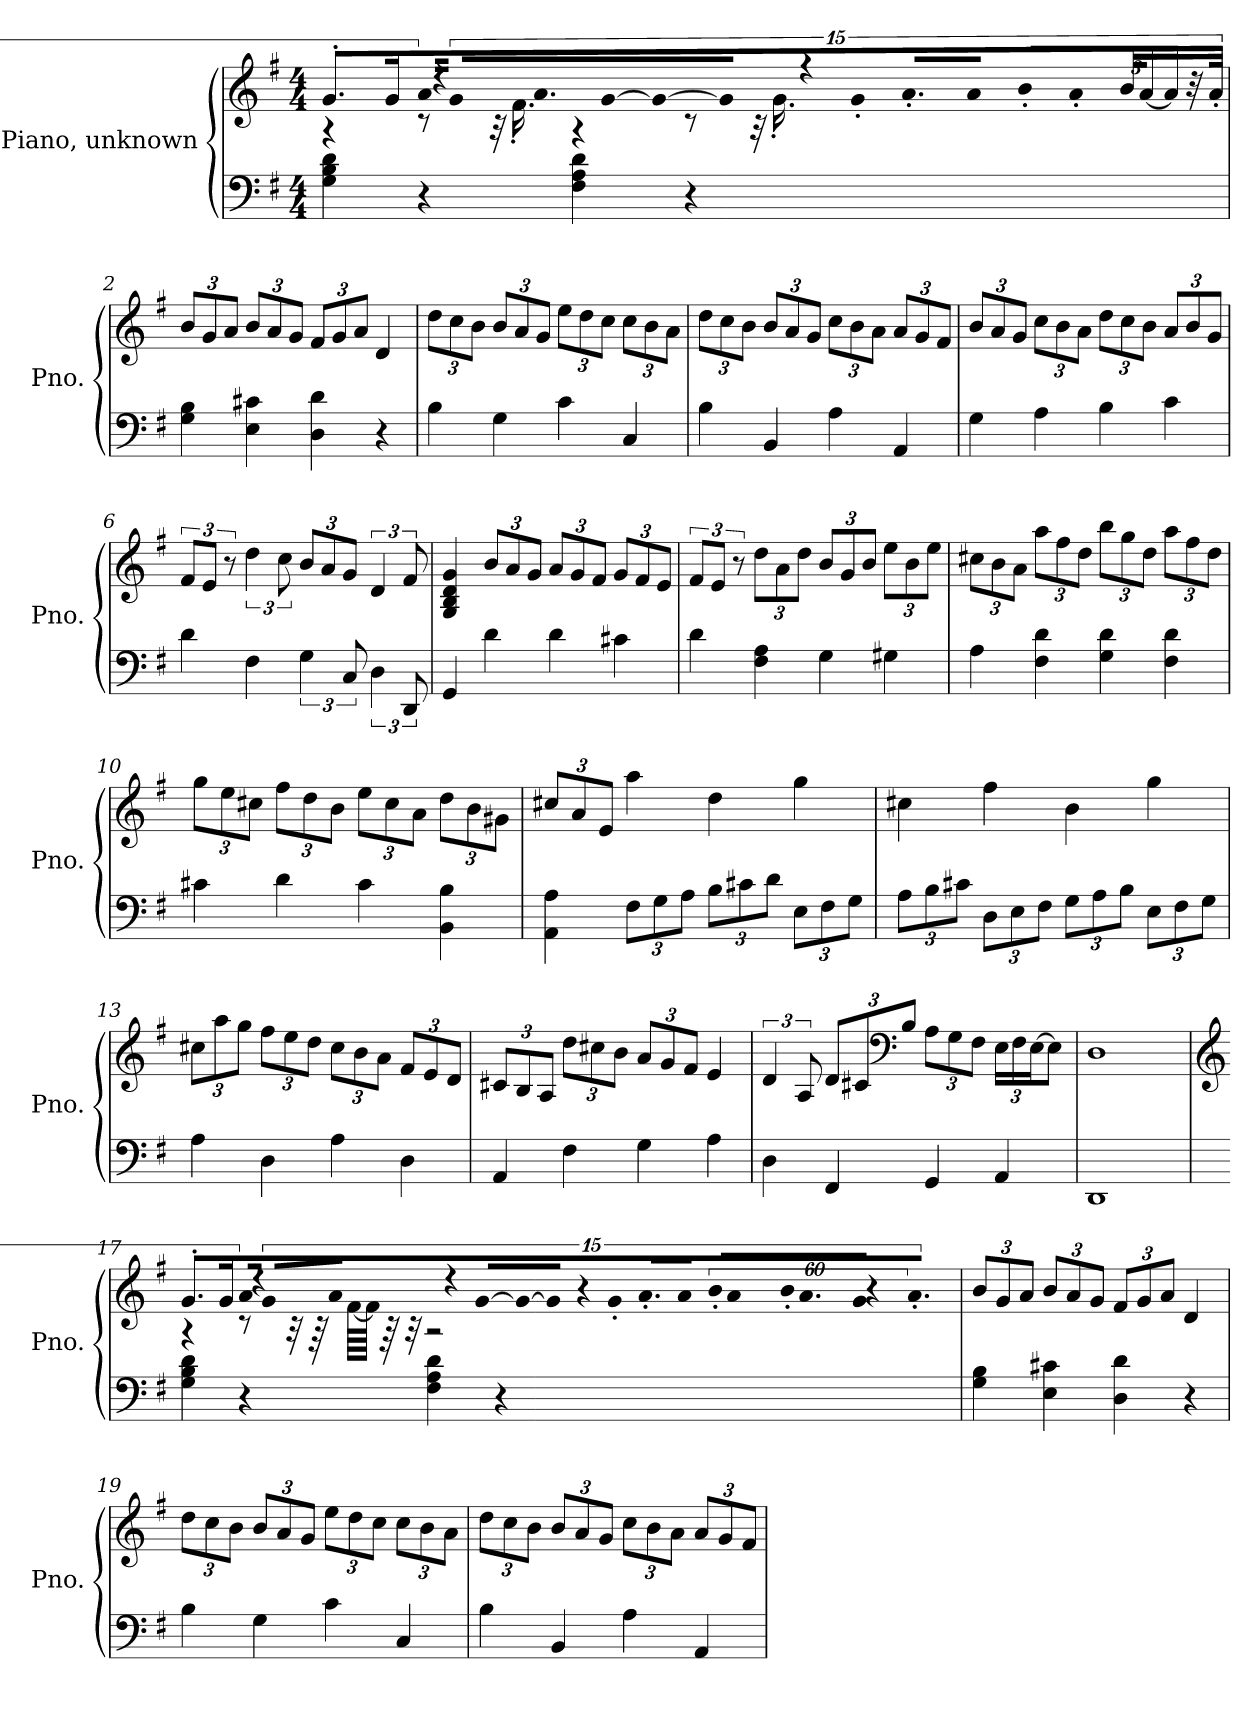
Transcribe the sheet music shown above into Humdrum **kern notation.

**kern	**kern
*part1	*part1
*staff2	*staff1
*I"Piano, unknown	*
*I'Pno.	*
*clefF4	*clefG2
*k[f#]	*k[f#]
*M4/4	*M4/4
*MM120	*MM120
=1	=1
*	*^
4G\ 4B\ 4d\	8.g'/L	4r
.	16g/L	.
!	!LO:N:vis=64	!
4r	960%17a/JJkk	8r
!	!LO:N:vis=64	!
.	960%17r	.
.	1920ryy	.
!	!LO:N:vis=64	!
.	960%17g/LLLL	.
!	!LO:N:vis=64.	!
.	640%17a/	.
!	!LO:N:vis=256	!
.	[1920%17g/JK	.
!	!LO:N:vis=32	!
.	640%23g/J_	.
.	16g/JJ]	32r
.	.	16.f#'\
.	32r	.
.	32g'/	.
4F#\ 4A\ 4d\	8.a'/L	4r
.	16a/Jk	.
4r	32b'/LLL	8r
.	32a'/	.
*	*Xbrackettup	*
.	48b/J	.
.	[24a/	.
.	16a/JJ]	32r
.	.	16.g'\
.	32r	.
.	32a'/	.
*	*v	*v
=2	=2
4G\ 4B\	12b/L
.	12g/
.	12a/J
4E\ 4c#X\	12b/L
.	12a/
.	12g/J
4D\ 4d\	12f#/L
.	12g/
.	12a/J
4r	4d/
!!LO:LB:g=z
=3	=3
4B\	12dd\L
.	12cc\
.	12b\J
4G\	12b/L
.	12a/
.	12g/J
4c\	12ee\L
.	12dd\
.	12cc\J
4C/	12cc\L
.	12b\
.	12a\J
=4	=4
4B\	12dd\L
.	12cc\
.	12b\J
4BB/	12b/L
.	12a/
.	12g/J
4A\	12cc\L
.	12b\
.	12a\J
4AA/	12a/L
.	12g/
.	12f#/J
=5	=5
4G\	12b/L
.	12a/
.	12g/J
4A\	12cc\L
.	12b\
.	12a\J
4B\	12dd\L
.	12cc\
.	12b\J
4c\	12a/L
.	12b/
.	12g/J
!!LO:LB:g=z
=6	=6
*	*brackettup
4d\	12f#/L
.	12e/J
.	12r
4F#\	6dd\
.	12cc\
*	*Xbrackettup
6G\	12b/L
.	12a/
12C/	12g/J
*	*brackettup
6D\	6d/
12DD/	12f#/
=7	=7
4GG/	4G/ 4B/ 4d/ 4g/
*	*Xbrackettup
4d\	12b/L
.	12a/
.	12g/J
4d\	12a/L
.	12g/
.	12f#/J
4c#X\	12g/L
.	12f#/
.	12e/J
=8	=8
*	*brackettup
4d\	12f#/L
.	12e/J
.	12r
*	*Xbrackettup
4F#\ 4A\	12dd\L
.	12a\
.	12dd\J
4G\	12b/L
.	12g/
.	12b/J
4G#X\	12ee\L
.	12b\
.	12ee\J
=9	=9
4A\	12cc#X\L
.	12b\
.	12a\J
4F#\ 4d\	12aa\L
.	12ff#\
.	12dd\J
4G\ 4d\	12bb\L
.	12gg\
.	12dd\J
4F#\ 4d\	12aa\L
.	12ff#\
.	12dd\J
!!LO:LB:g=z
=10	=10
4c#X\	12gg\L
.	12ee\
.	12cc#X\J
4d\	12ff#\L
.	12dd\
.	12b\J
4c#\	12ee\L
.	12cc#\
.	12a\J
4BB\ 4B\	12dd\L
.	12b\
.	12g#X\J
=11	=11
4AA\ 4A\	12cc#X/L
.	12a/
.	12e/J
*Xbrackettup	*
12F#\L	4aa\
12G\	.
12A\J	.
12B\L	4dd\
12c#X\	.
12d\J	.
12E\L	4gg\
12F#\	.
12G\J	.
=12	=12
12A\L	4cc#X\
12B\	.
12c#X\J	.
12D\L	4ff#\
12E\	.
12F#\J	.
12G\L	4b\
12A\	.
12B\J	.
12E\L	4gg\
12F#\	.
12G\J	.
!!LO:LB:g=z
=13	=13
4A\	12cc#X\L
.	12aa\
.	12gg\J
4D\	12ff#\L
.	12ee\
.	12dd\J
4A\	12cc#\L
.	12b\
.	12a\J
4D\	12f#/L
.	12e/
.	12d/J
=14	=14
4AA/	12c#X/L
.	12B/
.	12A/J
4F#\	12dd\L
.	12cc#X\
.	12b\J
4G\	12a/L
.	12g/
.	12f#/J
4A\	4e/
=15	=15
*	*brackettup
4D\	6d/
.	12A/
*	*Xbrackettup
4FF#/	12d/L
.	12c#X/
*	*clefF4
.	12B/J
4GG/	12A\L
.	12G\
.	12F#\J
4AA/	24E\LL
.	24F#\
.	[24E\J
.	8E\J]
=16	=16
1DD	1D
!!LO:LB:g=z
=17	=17
*	*clefG2
*	*^
4G\ 4B\ 4d\	8.g'/L	4r
.	16g/L	.
*	*brackettup	*
!	!LO:N:vis=64	!
4r	960%17a/JJkk	8r
!	!LO:N:vis=64	!
.	960%17r	.
.	1920ryy	.
!	!LO:N:vis=64	!
.	960%17g/LLLL	.
!	!LO:N:vis=64	!
.	960%17a/JJJJ	.
!	!LO:N:vis=128	!
.	1920%17r	.
!	!LO:N:vis=256	!
.	[1920%17g/KKLLL	.
!	!LO:N:vis=32	!
.	640%23g/J_	.
.	16g/JJ]	32r
.	.	64r
.	.	[64f#\LLLL
.	32r	64f#\JJJJ]
.	.	64r
.	32g'/	32r
4F#\ 4A\ 4d\	8.a'/L	2r
.	16a/Jk	.
!	!LO:N:vis=32	!
4r	1920%53b'/LLL	.
!	!LO:N:vis=32	!
.	1920%53a/	.
.	1920ryy	.
!	!LO:N:vis=32	!
.	1920%53b'/J	.
.	18.a/	.
!	!LO:N:vis=32	!
.	1920%53g/JJk	.
!	!LO:N:vis=64	!
.	640%9r	.
.	36.a'/	.
*	*v	*v
=18	=18
*	*Xbrackettup
4G\ 4B\	12b/L
.	12g/
.	12a/J
4E\ 4c#X\	12b/L
.	12a/
.	12g/J
4D\ 4d\	12f#/L
.	12g/
.	12a/J
4r	4d/
!!LO:PB:g=z
=19	=19
4B\	12dd\L
.	12cc\
.	12b\J
4G\	12b/L
.	12a/
.	12g/J
4c\	12ee\L
.	12dd\
.	12cc\J
4C/	12cc\L
.	12b\
.	12a\J
=20	=20
4B\	12dd\L
.	12cc\
.	12b\J
4BB/	12b/L
.	12a/
.	12g/J
4A\	12cc\L
.	12b\
.	12a\J
4AA/	12a/L
.	12g/
.	12f#/J
=	=
*-	*-
